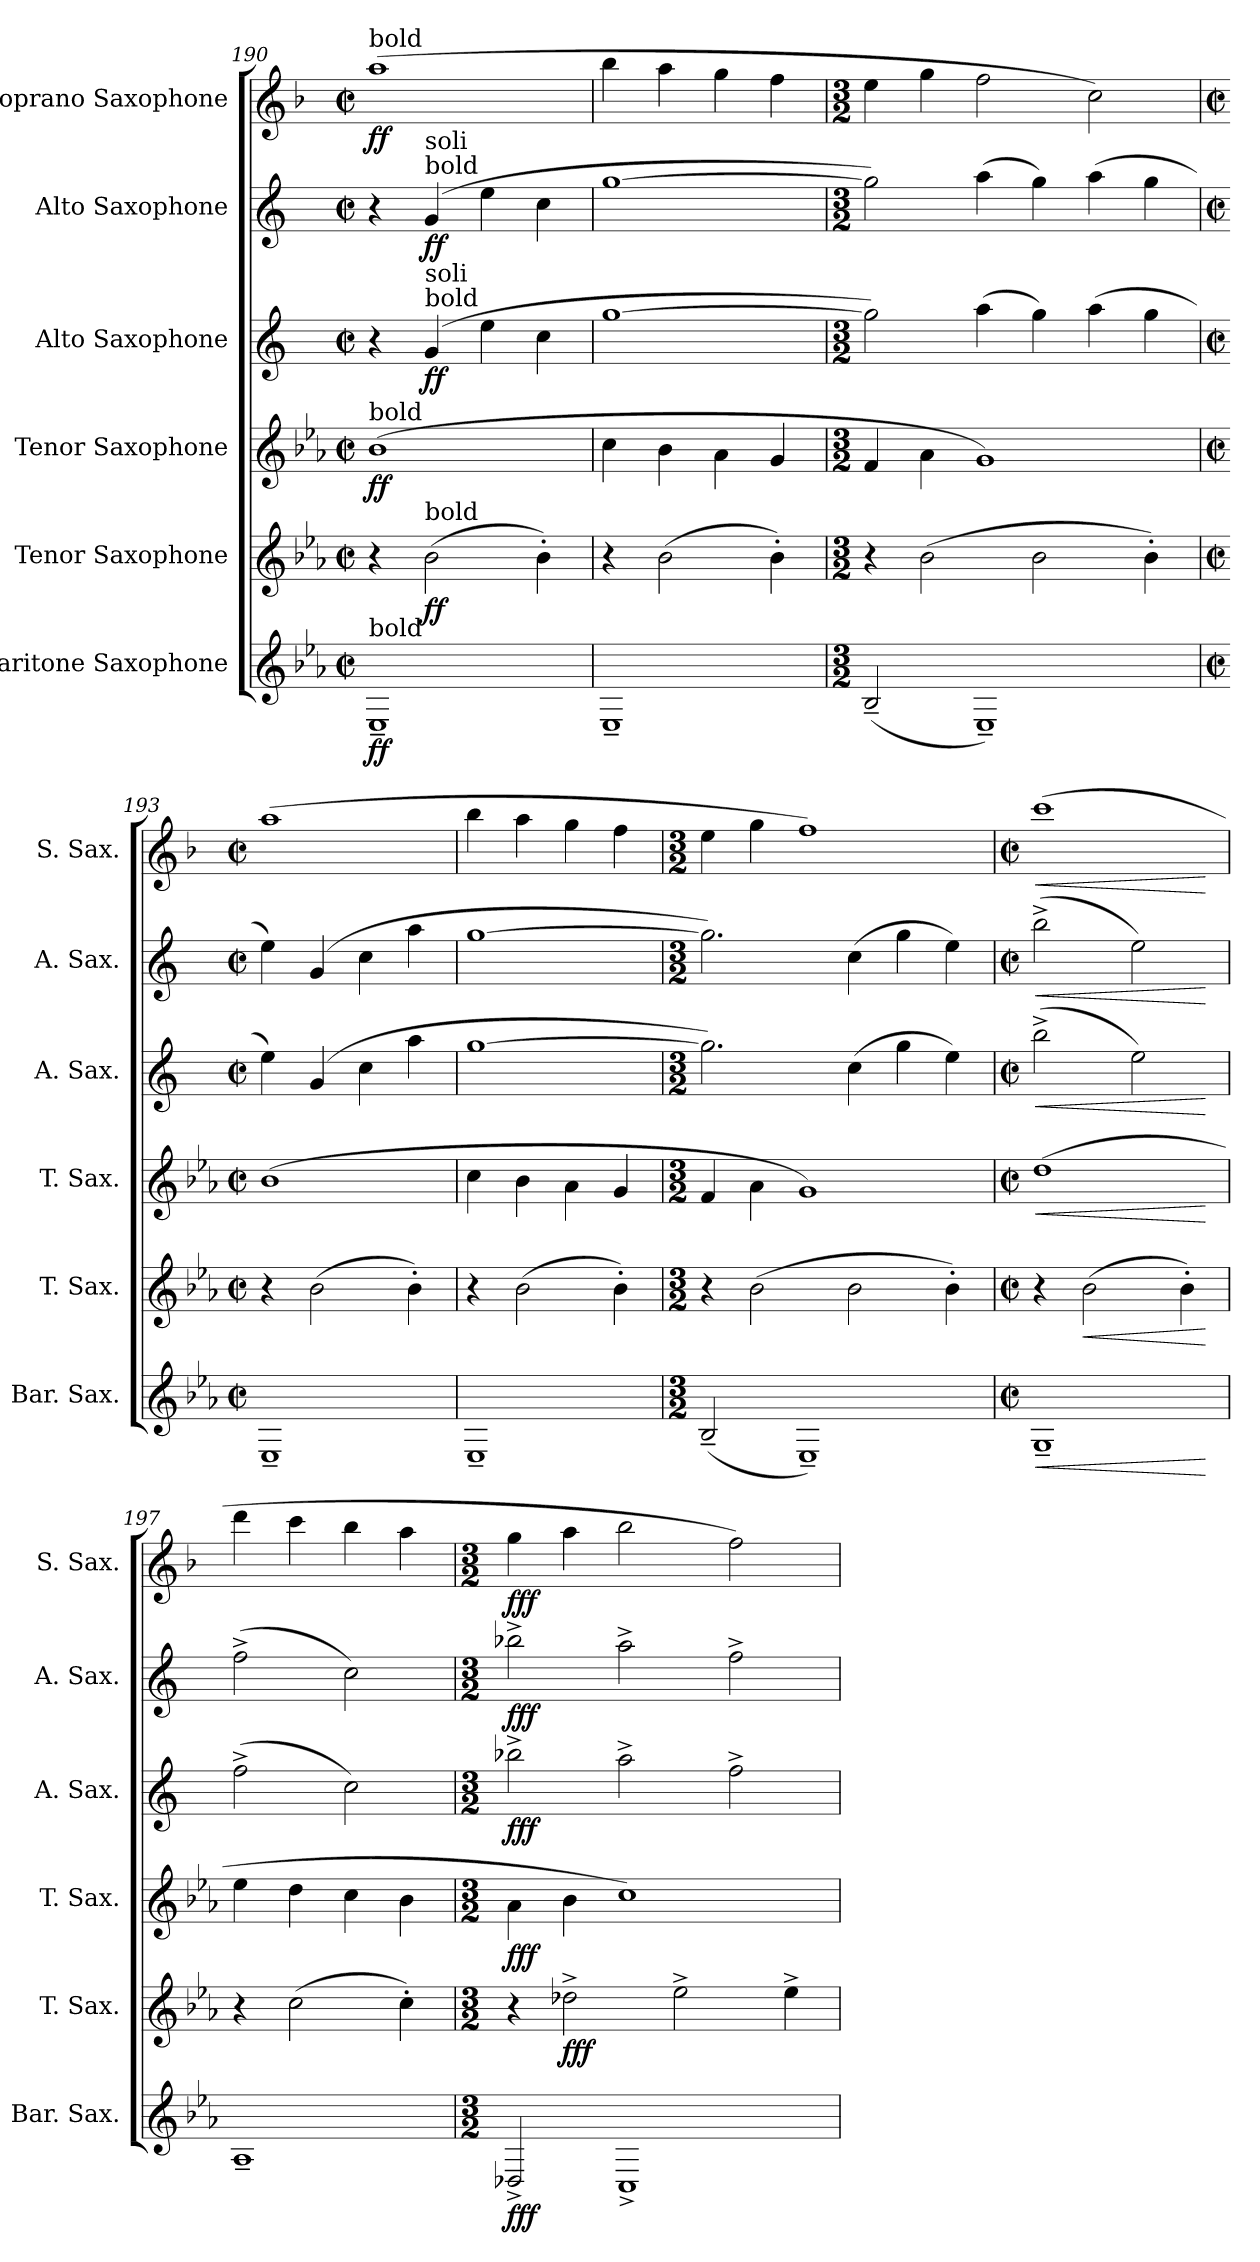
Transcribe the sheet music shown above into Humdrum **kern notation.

**kern	**dynam	**kern	**dynam	**kern	**dynam	**kern	**dynam	**kern	**dynam	**kern	**dynam
*part6	*part6	*part5	*part5	*part4	*part4	*part3	*part3	*part2	*part2	*part1	*part1
*staff6	*staff6	*staff5	*staff5	*staff4	*staff4	*staff3	*staff3	*staff2	*staff2	*staff1	*staff1
*I"Baritone Saxophone	*	*I"Tenor Saxophone	*	*I"Tenor Saxophone	*	*I"Alto Saxophone	*	*I"Alto Saxophone	*	*I"Soprano Saxophone	*
*I'Bar. Sax.	*	*I'T. Sax.	*	*I'T. Sax.	*	*I'A. Sax.	*	*I'A. Sax.	*	*I'S. Sax.	*
!!LO:PB:g=z
*clefG2	*	*clefG2	*	*clefG2	*	*clefG2	*	*clefG2	*	*clefG2	*
*ITrd12c21	*	*ITrd8c14	*	*ITrd8c14	*	*ITrd5c9	*	*ITrd5c9	*	*ITrd1c2	*
*k[b-e-a-]	*	*k[b-e-a-]	*	*k[b-e-a-]	*	*k[b-e-a-]	*	*k[b-e-a-]	*	*k[b-e-a-]	*
*M2/2	*	*M2/2	*	*M2/2	*	*M2/2	*	*M2/2	*	*M2/2	*
*met(c|)	*	*met(c|)	*	*met(c|)	*	*met(c|)	*	*met(c|)	*	*met(c|)	*
=190	=190	=190	=190	=190	=190	=190	=190	=190	=190	=190	=190
!	!	!	!	!	!	!	!	!	!	!LO:TX:a:t=bold	!
!	!	!	!	!LO:TX:a:t=bold	!	!	!	!	!	!	!
!LO:TX:a:t=bold	!	!	!	!	!	!	!	!	!	!	!
!	!LO:DY:b	!	!	!	!LO:DY:b	!	!	!	!	!	!LO:DY:b
1EE-~	ff	4r	.	(>1B-	ff	4r	.	4r	.	(>1gg	ff
!	!	!	!	!	!	!	!	!LO:TX:a:t=bold	!	!	!
!	!	!	!	!	!	!	!	!LO:TX:a:t=soli	!	!	!
!	!	!	!	!	!	!LO:TX:a:t=bold	!	!	!	!	!
!	!	!	!	!	!	!LO:TX:a:t=soli	!	!	!	!	!
!	!	!LO:TX:a:t=bold	!	!	!	!	!	!	!	!	!
!	!	!	!LO:DY:b	!	!	!	!LO:DY:b	!	!LO:DY:b	!	!
.	.	(>2B-\	ff	.	.	(>4B-/	ff	(>4B-/	ff	.	.
.	.	.	.	.	.	4g\	.	4g\	.	.	.
.	.	4B-'\)	.	.	.	4e-\	.	4e-\	.	.	.
=191	=191	=191	=191	=191	=191	=191	=191	=191	=191	=191	=191
1EE-~	.	4r	.	4c\	.	[1b-	.	[1b-	.	4aa-\	.
.	.	(>2B-\	.	4B-\	.	.	.	.	.	4gg\	.
.	.	.	.	4A-\	.	.	.	.	.	4ff\	.
.	.	4B-'\)	.	4G/	.	.	.	.	.	4ee-\	.
=192	=192	=192	=192	=192	=192	=192	=192	=192	=192	=192	=192
*M3/2	*	*M3/2	*	*M3/2	*	*M3/2	*	*M3/2	*	*M3/2	*
(<2BB-~/	.	4r	.	4F/	.	2b-\])	.	2b-\])	.	4dd\	.
.	.	(>2B-\	.	4A-\	.	.	.	.	.	4ff\	.
1EE-~)	.	.	.	1G)	.	(>4cc\	.	(>4cc\	.	2ee-\	.
.	.	2B-\	.	.	.	4b-\)	.	4b-\)	.	.	.
.	.	.	.	.	.	(>4cc\	.	(>4cc\	.	2b-\)	.
.	.	4B-'\)	.	.	.	4b-\	.	4b-\	.	.	.
=193	=193	=193	=193	=193	=193	=193	=193	=193	=193	=193	=193
*M2/2	*	*M2/2	*	*M2/2	*	*M2/2	*	*M2/2	*	*M2/2	*
*met(c|)	*	*met(c|)	*	*met(c|)	*	*met(c|)	*	*met(c|)	*	*met(c|)	*
1EE-~	.	4r	.	(>1B-	.	4g\)	.	4g\)	.	(>1gg	.
.	.	(>2B-\	.	.	.	(>4B-/	.	(>4B-/	.	.	.
.	.	.	.	.	.	4e-\	.	4e-\	.	.	.
.	.	4B-'\)	.	.	.	4cc\	.	4cc\	.	.	.
=194	=194	=194	=194	=194	=194	=194	=194	=194	=194	=194	=194
1EE-~	.	4r	.	4c\	.	[1b-	.	[1b-	.	4aa-\	.
.	.	(>2B-\	.	4B-\	.	.	.	.	.	4gg\	.
.	.	.	.	4A-\	.	.	.	.	.	4ff\	.
.	.	4B-'\)	.	4G/	.	.	.	.	.	4ee-\	.
=195	=195	=195	=195	=195	=195	=195	=195	=195	=195	=195	=195
*M3/2	*	*M3/2	*	*M3/2	*	*M3/2	*	*M3/2	*	*M3/2	*
(<2BB-~/	.	4r	.	4F/	.	2.b-\])	.	2.b-\])	.	4dd\	.
.	.	(>2B-\	.	4A-\	.	.	.	.	.	4ff\	.
1EE-~)	.	.	.	1G)	.	.	.	.	.	1ee-)	.
.	.	2B-\	.	.	.	(>4e-\	.	(>4e-\	.	.	.
.	.	.	.	.	.	4b-\	.	4b-\	.	.	.
.	.	4B-'\)	.	.	.	4g\)	.	4g\)	.	.	.
!!LO:PB:g=z
=196	=196	=196	=196	=196	=196	=196	=196	=196	=196	=196	=196
*M2/2	*	*M2/2	*	*M2/2	*	*M2/2	*	*M2/2	*	*M2/2	*
*met(c|)	*	*met(c|)	*	*met(c|)	*	*met(c|)	*	*met(c|)	*	*met(c|)	*
!	!LO:HP:b	!	!	!	!LO:HP:b	!	!LO:HP:b	!	!LO:HP:b	!	!LO:HP:b
1GG~	<	4r	.	(>1d	<	(>2dd^\	<	(>2dd^\	<	(>1bb-	<
!	!	!	!LO:HP:b	!	!	!	!	!	!	!	!
.	.	(>2B-\	<	.	.	.	.	.	.	.	.
.	.	.	.	.	.	2g\)	.	2g\)	.	.	.
.	.	4B-'\)	.	.	.	.	.	.	.	.	.
.	[	.	[	.	[	.	[	.	[	.	[
=197	=197	=197	=197	=197	=197	=197	=197	=197	=197	=197	=197
1AA-~	.	4r	.	4e-\	.	(>2a-^\	.	(>2a-^\	.	4ccc\	.
.	.	(>2c\	.	4d\	.	.	.	.	.	4bb-\	.
.	.	.	.	4c\	.	2e-\)	.	2e-\)	.	4aa-\	.
.	.	4c'\)	.	4B-\	.	.	.	.	.	4gg\	.
=198	=198	=198	=198	=198	=198	=198	=198	=198	=198	=198	=198
*M3/2	*	*M3/2	*	*M3/2	*	*M3/2	*	*M3/2	*	*M3/2	*
!	!LO:DY:b	!	!	!	!LO:DY:b	!	!LO:DY:b	!	!LO:DY:b	!	!LO:DY:b
2DD-X^/	fff	4r	.	4A-\	fff	2dd-X^\	fff	2dd-X^\	fff	4ff\	fff
!	!	!	!LO:DY:b	!	!	!	!	!	!	!	!
.	.	2d-X^\	fff	4B-\	.	.	.	.	.	4gg\	.
1CC^	.	.	.	1c)	.	2cc^\	.	2cc^\	.	2aa-\	.
.	.	2e-^\	.	.	.	.	.	.	.	.	.
.	.	.	.	.	.	2a-^\	.	2a-^\	.	2ee-\)	.
.	.	4e-^\	.	.	.	.	.	.	.	.	.
=	=	=	=	=	=	=	=	=	=	=	=
*-	*-	*-	*-	*-	*-	*-	*-	*-	*-	*-	*-
